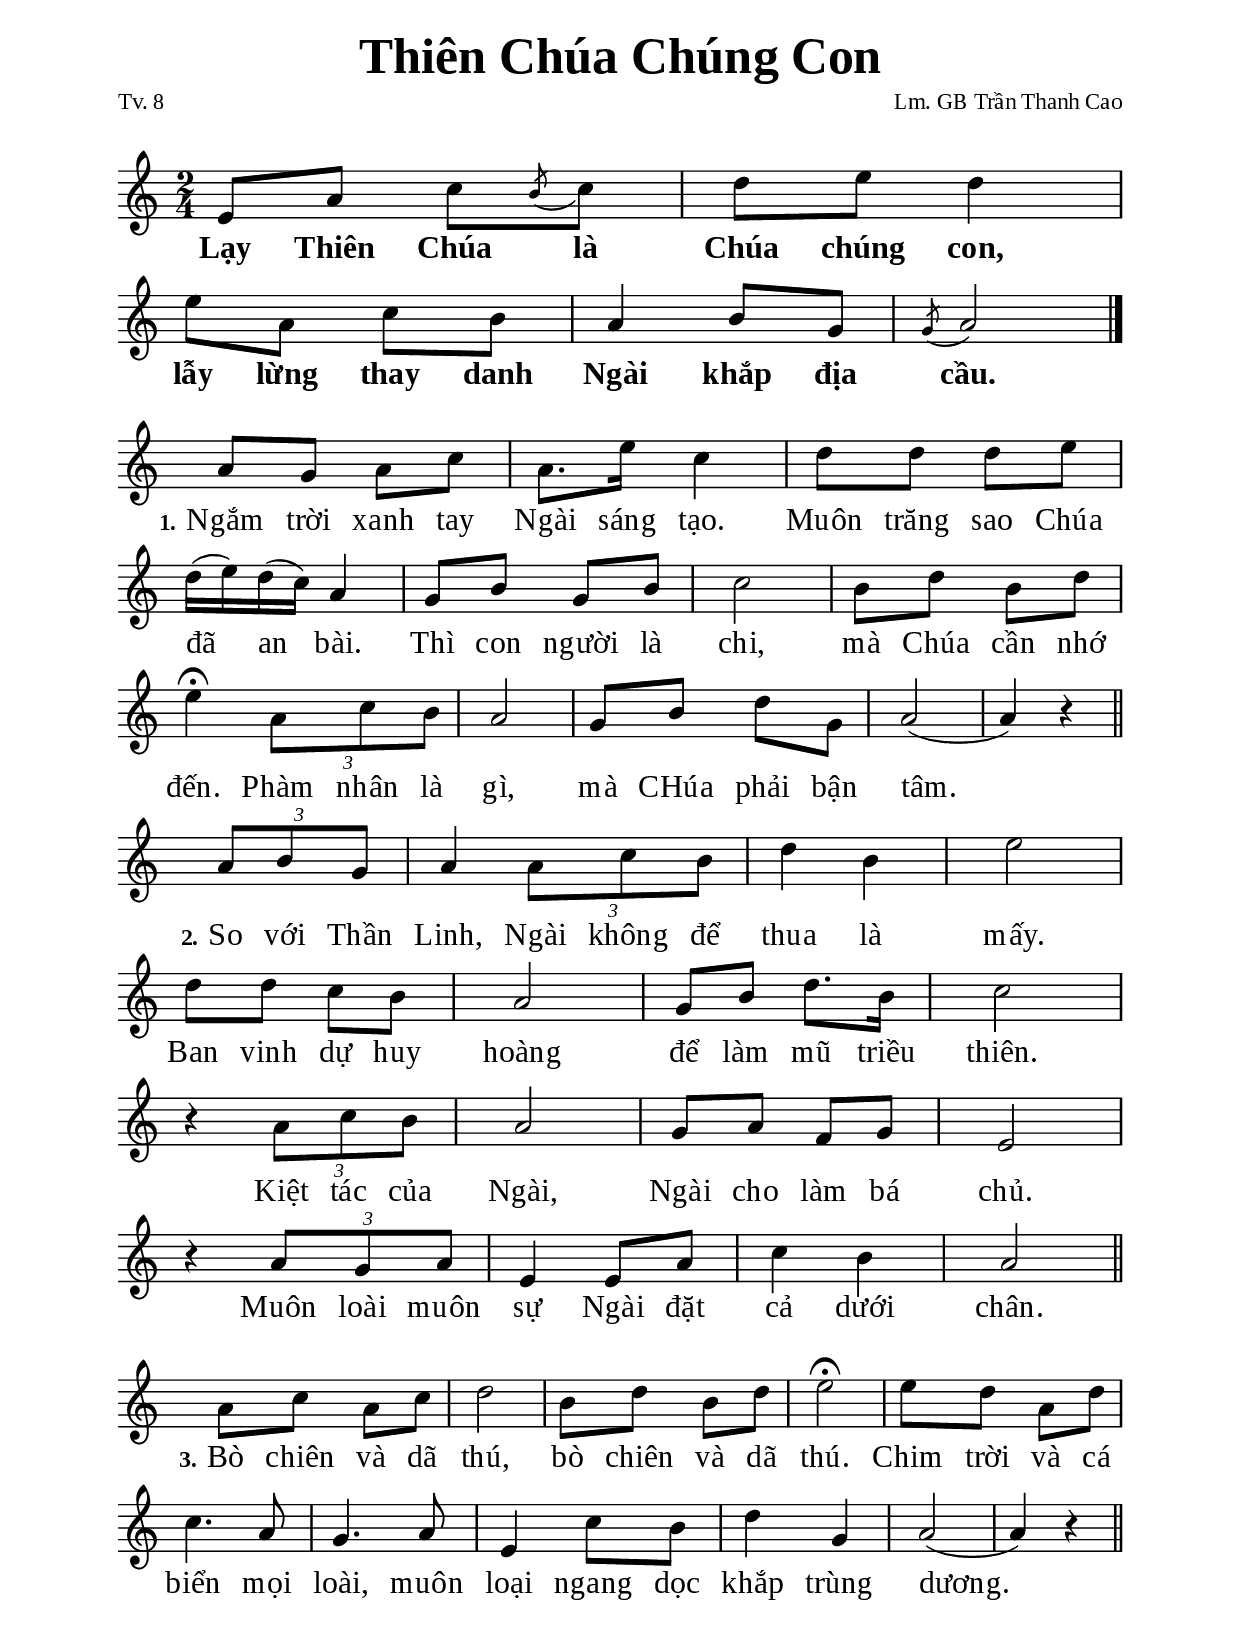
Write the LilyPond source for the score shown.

% Cài đặt chung
\version "2.20.0"
\include "english.ly"

\header {
  title = \markup { \fontsize #3 "Thiên Chúa Chúng Con" }
  poet = "Tv. 8"
  composer = "Lm. GB Trần Thanh Cao"
  arranger = " "
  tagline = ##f
}

\paper {
  #(set-paper-size "a4")
  top-margin = 10\mm
  bottom-margin = 10\mm
  left-margin = 20\mm
  right-margin = 20\mm
  indent = #0
  #(define fonts
    (make-pango-font-tree
      "Liberation Serif"
      "Liberation Serif"
      "Liberation Serif"
      (/ 20 20)))
  page-count = #1
}

% Nhạc điệp khúc
nhacDiepKhuc = \relative c' {
  e8 a c \acciaccatura b8 c |
  d e d4 |
  e8 a, c b |
  a4 b8 g |
  \acciaccatura g8 a2 \bar "|."
}

% Nhạc phiên khúc
nhacPhienKhucMot = \relative c'' {
  a8 g a c |
  a8. e'16 c4 |
  d8 d d e |
  d16 (e) d (c) a4 |
  g8 b g b |
  c2 |
  b8 d b d |
  e4 \fermata \tuplet 3/2 { a,8 c b } |
  a2 |
  g8 b d g, |
  a2 ( |
  a4) r \bar "||"
}

nhacPhienKhucHai = \relative c'' {
  \partial 4 \tuplet 3/2 { a8 b g } |
  a4 \tuplet 3/2 { a8 c b } |
  d4 b |
  e2 |
  d8 d c b |
  a2 |
  g8 b d8. b16 |
  c2 |
  r4 \tuplet 3/2 { a8 c b } |
  a2 |
  g8 a f g |
  e2 |
  r4 \tuplet 3/2 { a8 g a } |
  e4 e8 a |
  c4 b |
  a2 \bar "||"
}

nhacPhienKhucBa = \relative c'' {
  a8 c a c |
  d2 |
  b8 d b d |
  e2 \fermata |
  e8 d a d |
  c4. a8 |
  g4. a8 |
  e4 c'8 b |
  d4 g, |
  a2 ( |
  a4) r \bar "||"
}

% Lời điệp khúc
loiDiepKhuc = \lyricmode {
  Lạy Thiên Chúa là Chúa chúng con,
  lẫy lừng thay danh Ngài khắp địa cầu.
}

% Lời phiên khúc
loiPhienKhucMot = \lyricmode {
  \set stanza = #"1."
  Ngắm trời xanh tay Ngài sáng tạo.
  Muôn trăng sao Chúa đã an bài.
  Thì con người là chi,
  mà Chúa cần nhớ đến.
  Phàm nhân là gì, mà CHúa phải bận tâm.
}

loiPhienKhucHai = \lyricmode {
  \set stanza = #"2."
  So với Thần Linh, Ngài không để thua là mấy.
  Ban vinh dự huy hoàng để làm mũ triều thiên.
  Kiệt tác của Ngài, Ngài cho làm bá chủ.
  Muôn loài muôn sự Ngài đặt cả dưới chân.
}

loiPhienKhucBa = \lyricmode {
  \set stanza = #"3."
  Bò chiên và dã thú,
  bò chiên và dã thú.
  Chim trời và cá biển mọi loài,
  muôn loại ngang dọc khắp trùng dương.
}


% Dàn trang
\score {
  \new ChoirStaff <<
    \new Staff = diepKhuc \with {
        \consists "Merge_rests_engraver"
        \magnifyStaff #(magstep +1)
      }
      <<
      \new Voice = beSop {
        \key c \major \time 2/4 \stemNeutral \nhacDiepKhuc
      }
    >>
    \new Lyrics \lyricsto beSop \loiDiepKhuc
  >>
  \layout {
    \override Lyrics.LyricText.font-series = #'bold
    \override Lyrics.LyricText.font-size = #+3
    \override Lyrics.LyricSpace.minimum-distance = #4.0
    \override Score.BarNumber.break-visibility = ##(#f #f #f)
    \override Score.SpacingSpanner.uniform-stretching = ##t
  }
}

\score {
  \new ChoirStaff <<
    \new Staff = phienKhuc \with {
        \magnifyStaff #(magstep +1)
      }
      <<
      \new Voice = beSop {
        \key c \major \time 2/4 \nhacPhienKhucMot
      }
    >>
    \new Lyrics \lyricsto beSop \loiPhienKhucMot
  >>
  \layout {
    \override Staff.TimeSignature.transparent = ##t
    \override Lyrics.LyricText.font-size = #+3
    \override Lyrics.LyricSpace.minimum-distance = #2.0
    \override Score.BarNumber.break-visibility = ##(#f #f #f)
    \override Score.SpacingSpanner.uniform-stretching = ##t
  } 
}

\score {
  \new ChoirStaff <<
    \new Staff = phienKhuc \with {
        \magnifyStaff #(magstep +1)
      }
      <<
      \new Voice = beSop {
        \key c \major \time 2/4 \nhacPhienKhucHai
      }
    >>
    \new Lyrics \lyricsto beSop \loiPhienKhucHai
  >>
  \layout {
    \override Staff.TimeSignature.transparent = ##t
    \override Lyrics.LyricText.font-size = #+3
    \override Lyrics.LyricSpace.minimum-distance = #2.0
    \override Score.BarNumber.break-visibility = ##(#f #f #f)
    \override Score.SpacingSpanner.uniform-stretching = ##t
  } 
}

\score {
  \new ChoirStaff <<
    \new Staff = phienKhuc \with {
        \magnifyStaff #(magstep +1)
      }
      <<
      \new Voice = beSop {
        \key c \major \time 2/4 \nhacPhienKhucBa
      }
    >>
    \new Lyrics \lyricsto beSop \loiPhienKhucBa
  >>
  \layout {
    \override Staff.TimeSignature.transparent = ##t
    \override Lyrics.LyricText.font-size = #+3
    \override Lyrics.LyricSpace.minimum-distance = #2.0
    \override Score.BarNumber.break-visibility = ##(#f #f #f)
    \override Score.SpacingSpanner.uniform-stretching = ##t
  } 
}
